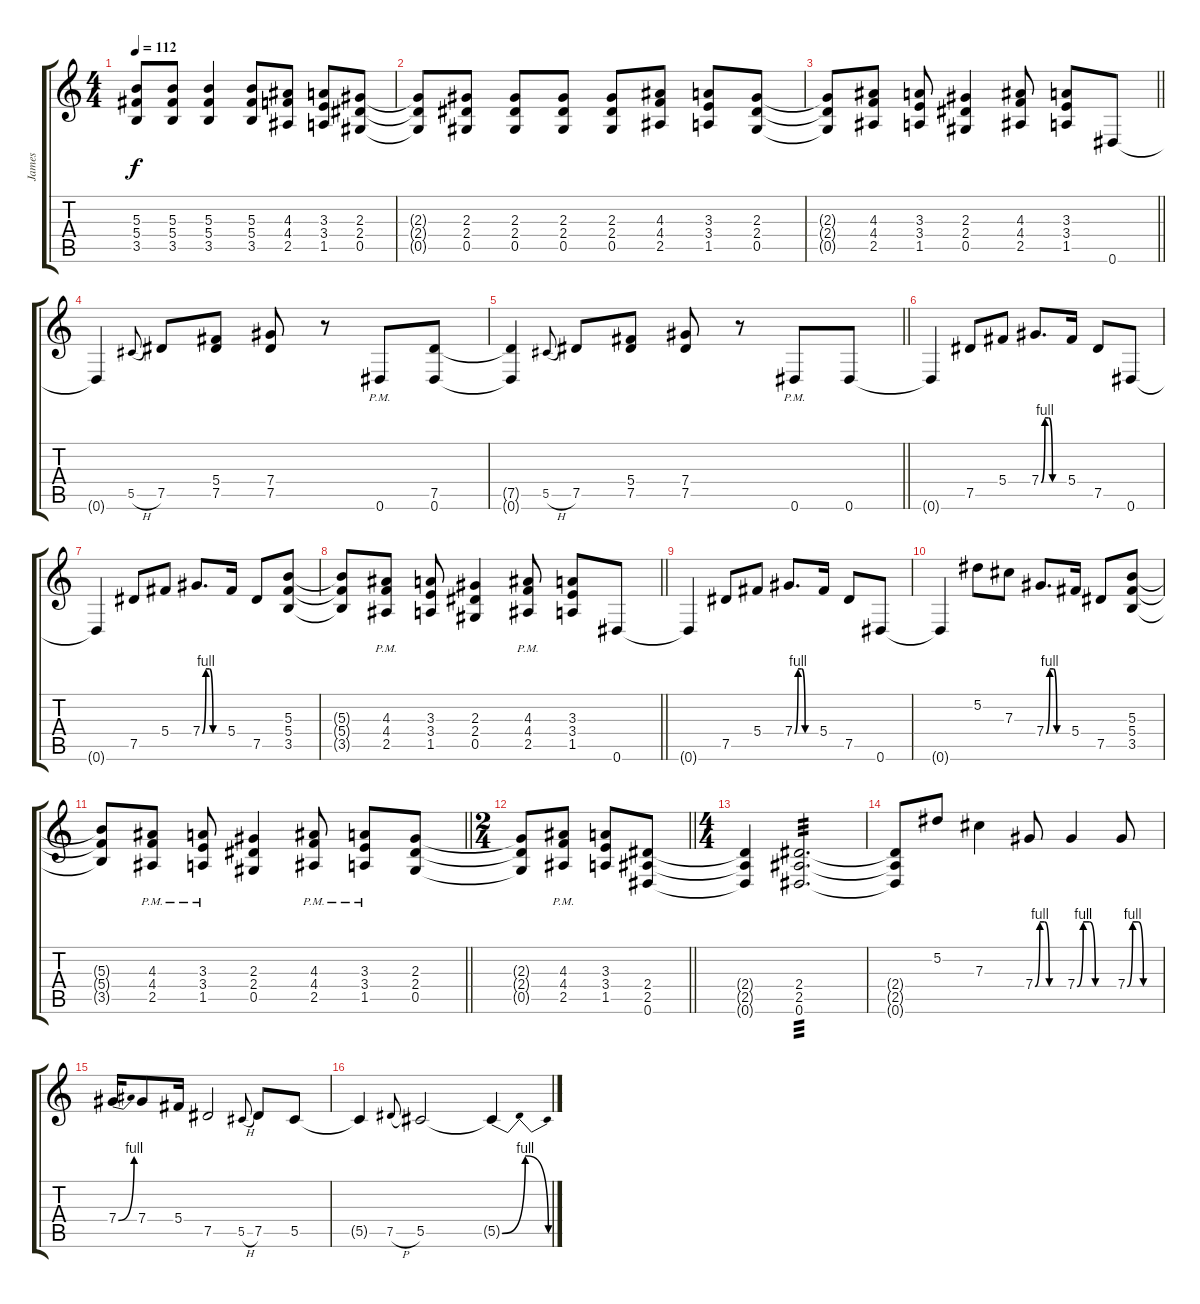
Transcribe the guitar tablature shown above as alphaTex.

\track ("James" "James") {instrument distortionguitar}
\staff {score tabs}
\tuning (Eb4 Bb3 Gb3 Db3 Ab2 Eb2) {hide}
\ts (4 4)
\tempo 112
\clef g2
\ks c
(5.3{t} 5.4{t} 3.5{t}).8{dy f} (5.3 5.4 3.5).8 (5.3 5.4 3.5).4 (5.3 5.4 3.5).8 (4.3 4.4 2.5).8 (3.3 3.4 1.5).8 (2.3 2.4 0.5).8 |
(2.3{t} 2.4{t} 0.5{t}).8 (2.3 2.4 0.5).8 (2.3 2.4 0.5).8 (2.3 2.4 0.5).8 (2.3 2.4 0.5).8 (4.3 4.4 2.5).8 (3.3 3.4 1.5).8 (2.3 2.4 0.5).8 |
\barLineRight lightlight
(2.3{t} 2.4{t} 0.5{t}).8 (4.3 4.4 2.5).8 (3.3 3.4 1.5).8 (2.3 2.4 0.5).4 (4.3 4.4 2.5).8 (3.3 3.4 1.5).8 0.6.8 |
\section ("" "")
0.6{t}.4 5.5{h}.8{gr onbeat} 7.5.8 (5.4 7.5).8 (7.4 7.5).8 r.8 0.6{pm}.8 (7.5 0.6).8 |
\barLineRight lightlight
(7.5{t} 0.6{t}).4 5.5{h}.8{gr onbeat} 7.5.8 (5.4 7.5).8 (7.4 7.5).8 r.8 0.6{pm}.8 0.6.8 |
\section ("" "")
0.6{t}.4 7.5.8 5.4.8 7.4{be (custom 0 0 10 4 20 4 30 0 60 0)}.8{d} 5.4.16 7.5.8 0.6.8 |
0.6{t}.4 7.5.8 5.4.8 7.4{be (custom 0 0 10 4 20 4 30 0 60 0)}.8{d} 5.4.16 7.5.8 (5.3 5.4 3.5).8 |
\barLineRight lightlight
(5.3{t} 5.4{t} 3.5{t}).8 (4.3{pm} 4.4{pm} 2.5{pm}).8 (3.3 3.4 1.5).8 (2.3 2.4 0.5).4 (4.3{pm} 4.4{pm} 2.5{pm}).8 (3.3 3.4 1.5).8 0.6.8 |
0.6{t}.4 7.5.8 5.4.8 7.4{be (custom 0 0 10 4 20 4 30 0 60 0)}.8{d} 5.4.16 7.5.8 0.6.8 |
0.6{t}.4 5.2.8 7.3.8 7.4{be (custom 0 0 10 4 20 4 30 0 60 0)}.8{d} 5.4.16 7.5.8 (5.3 5.4 3.5).8 |
\barLineRight lightlight
(5.3{t} 5.4{t} 3.5{t}).8 (4.3{pm} 4.4{pm} 2.5{pm}).8 (3.3{pm} 3.4{pm} 1.5{pm}).8 (2.3 2.4 0.5).4 (4.3{pm} 4.4{pm} 2.5{pm}).8 (3.3{pm} 3.4{pm} 1.5{pm}).8 (2.3 2.4 0.5).8 |
\ts (2 4)
\section ("" "")
\barLineRight lightlight
(2.3{t} 2.4{t} 0.5{t}).8 (4.3{pm} 4.4{pm} 2.5{pm}).8 (3.3 3.4 1.5).8 (2.4 2.5 0.6).8 |
\ts (4 4)
(2.4{t} 2.5{t} 0.6{t}).4 (2.4 2.5 0.6).2{d tp 3} |
(2.4{t} 2.5{t} 0.6{t}).8 5.2.8 7.3.4 7.4{be (custom 0 0 10 4 20 4 30 0 60 0)}.8 7.4{be (custom 0 0 10 4 20 4 30 0 60 0)}.4 7.4{be (custom 0 0 10 4 20 4 30 0 60 0)}.8 |
7.4{be (bend 0 0 60 4)}.16 7.4.8 5.4.16 7.5.2 5.5{h}.8{gr onbeat} 7.5.8 5.5.8 |
5.5{t}.4 7.5{h}.8{gr onbeat} 5.5.2 5.5{be (bendrelease 0 0 5 4 50 4 60 0) t}.4
